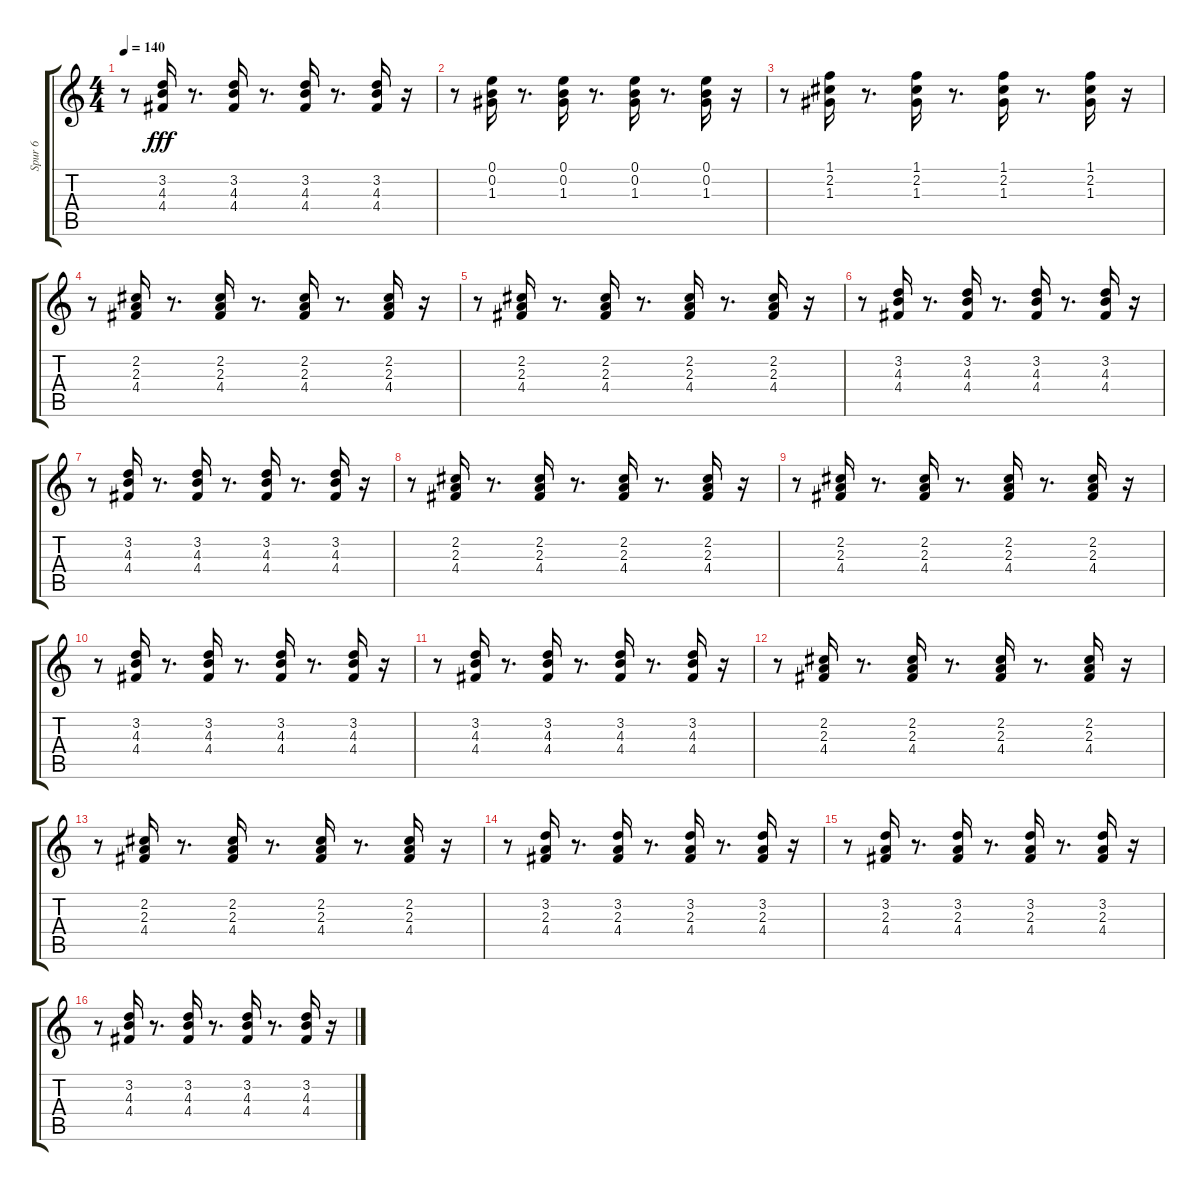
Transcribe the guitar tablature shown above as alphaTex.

\track ("Spur 6" "Spur 6") {instrument electricguitarclean}
\staff {score tabs}
\tuning (E4 B3 G3 D3 A2 E2) {hide}
\ts (4 4)
\tempo 140
\clef g2
\ks c
r.8{dy fff} (3.2 4.3 4.4).16 r.8{d} (3.2 4.3 4.4).16 r.8{d} (3.2 4.3 4.4).16 r.8{d} (3.2 4.3 4.4).16 r.16 |
r.8 (0.1 0.2 1.3).16 r.8{d} (0.1 0.2 1.3).16 r.8{d} (0.1 0.2 1.3).16 r.8{d} (0.1 0.2 1.3).16 r.16 |
r.8 (1.1 2.2 1.3).16 r.8{d} (1.1 2.2 1.3).16 r.8{d} (1.1 2.2 1.3).16 r.8{d} (1.1 2.2 1.3).16 r.16 |
r.8 (2.2 2.3 4.4).16 r.8{d} (2.2 2.3 4.4).16 r.8{d} (2.2 2.3 4.4).16 r.8{d} (2.2 2.3 4.4).16 r.16 |
r.8 (2.2 2.3 4.4).16 r.8{d} (2.2 2.3 4.4).16 r.8{d} (2.2 2.3 4.4).16 r.8{d} (2.2 2.3 4.4).16 r.16 |
r.8 (3.2 4.3 4.4).16 r.8{d} (3.2 4.3 4.4).16 r.8{d} (3.2 4.3 4.4).16 r.8{d} (3.2 4.3 4.4).16 r.16 |
r.8 (3.2 4.3 4.4).16 r.8{d} (3.2 4.3 4.4).16 r.8{d} (3.2 4.3 4.4).16 r.8{d} (3.2 4.3 4.4).16 r.16 |
r.8 (2.2 2.3 4.4).16 r.8{d} (2.2 2.3 4.4).16 r.8{d} (2.2 2.3 4.4).16 r.8{d} (2.2 2.3 4.4).16 r.16 |
r.8 (2.2 2.3 4.4).16 r.8{d} (2.2 2.3 4.4).16 r.8{d} (2.2 2.3 4.4).16 r.8{d} (2.2 2.3 4.4).16 r.16 |
r.8 (3.2 4.3 4.4).16 r.8{d} (3.2 4.3 4.4).16 r.8{d} (3.2 4.3 4.4).16 r.8{d} (3.2 4.3 4.4).16 r.16 |
r.8 (3.2 4.3 4.4).16 r.8{d} (3.2 4.3 4.4).16 r.8{d} (3.2 4.3 4.4).16 r.8{d} (3.2 4.3 4.4).16 r.16 |
r.8 (2.2 2.3 4.4).16 r.8{d} (2.2 2.3 4.4).16 r.8{d} (2.2 2.3 4.4).16 r.8{d} (2.2 2.3 4.4).16 r.16 |
r.8 (2.2 2.3 4.4).16 r.8{d} (2.2 2.3 4.4).16 r.8{d} (2.2 2.3 4.4).16 r.8{d} (2.2 2.3 4.4).16 r.16 |
r.8 (3.2 2.3 4.4).16 r.8{d} (3.2 2.3 4.4).16 r.8{d} (3.2 2.3 4.4).16 r.8{d} (3.2 2.3 4.4).16 r.16 |
r.8 (3.2 2.3 4.4).16 r.8{d} (3.2 2.3 4.4).16 r.8{d} (3.2 2.3 4.4).16 r.8{d} (3.2 2.3 4.4).16 r.16 |
r.8 (3.2 4.3 4.4).16 r.8{d} (3.2 4.3 4.4).16 r.8{d} (3.2 4.3 4.4).16 r.8{d} (3.2 4.3 4.4).16 r.16
